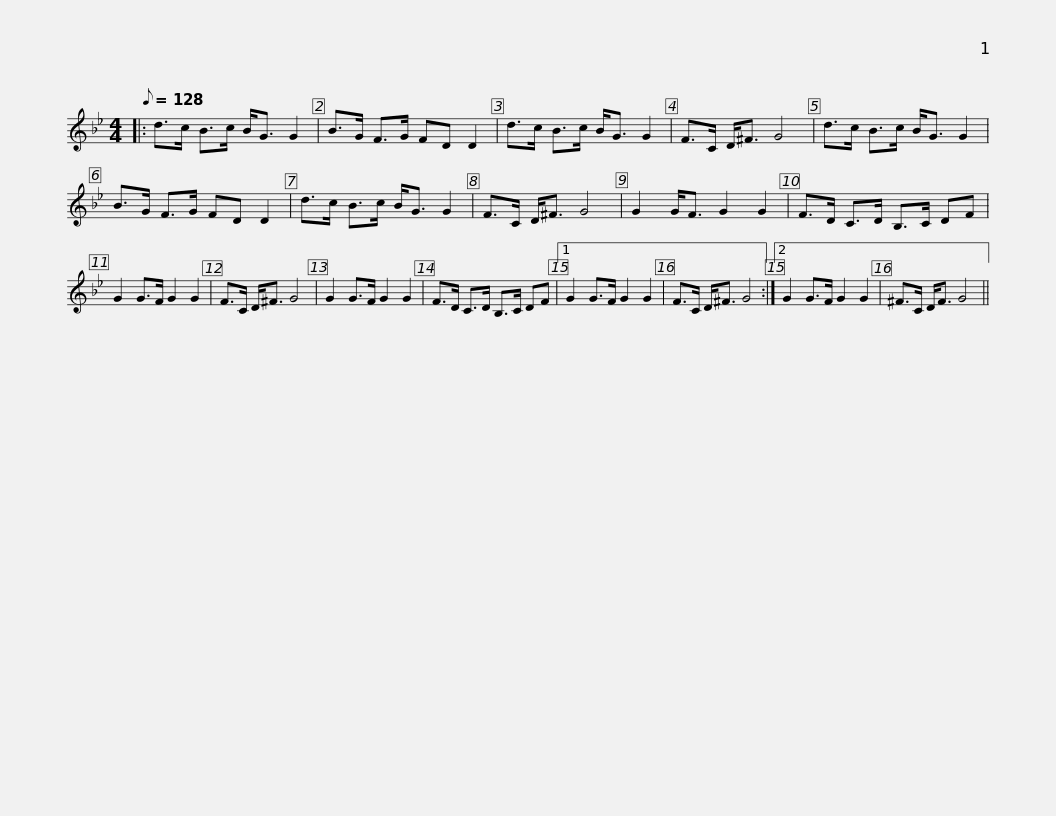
X:1
L:1/8
Q:1/8=128
M:4/4
I:linebreak $
K:Gmin
V:1 treble
V:1
|: d>c B>c B<G G2 | B>G F>G FD D2 | d>c B>c B<G G2 | F>C D<^F G4 | d>c B>c B<G G2 |$ %5
 B>G F>G FD D2 | d>c B>c B<G G2 | F>C D<^F G4 | G2 G<F G2 G2 | F>D C>D B,>C DF | %10
 G2 G>F G2 G2 |$ F>C D<^F G4 | G2 G>F G2 G2 | F>D C>D B,>C DF |1 G2 G>F G2 G2 | %15
 F>C D<^F G4 :|2 G2 G>F G2 G2 |$ ^F>C D<F G4 || %18
